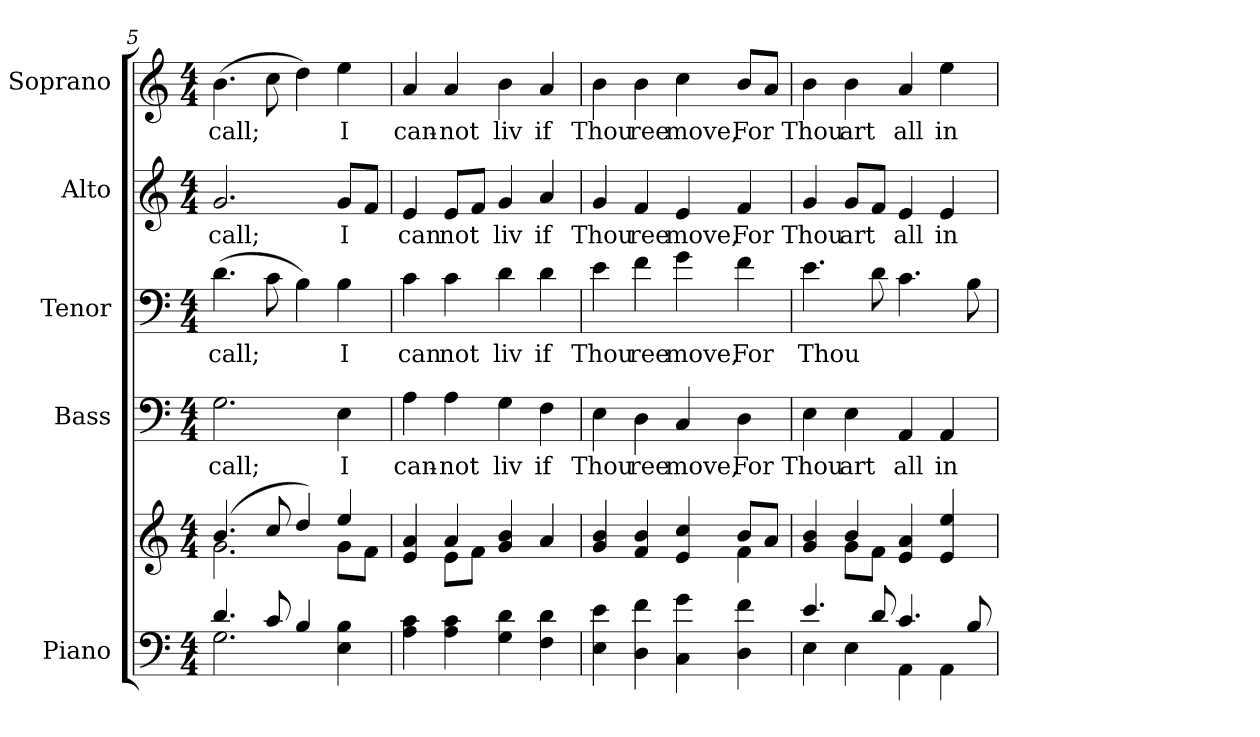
**kern	**kern	**kern	**text	**kern	**text	**kern	**text	**kern	**text
*part5	*part5	*part4	*part4	*part3	*part3	*part2	*part2	*part1	*part1
*staff6	*staff5	*staff4	*staff4	*staff3	*staff3	*staff2	*staff2	*staff1	*staff1
*I"Piano	*	*I"Bass	*	*I"Tenor	*	*I"Alto	*	*I"Soprano	*
*I'Pno.	*	*I'B.	*	*I'T.	*	*I'A.	*	*I'S.	*
!!LO:PB:g=z
*clefF4	*clefG2	*clefF4	*	*clefF4	*	*clefG2	*	*clefG2	*
*k[]	*k[]	*k[]	*	*k[]	*	*k[]	*	*k[]	*
*C:	*C:	*C:	*	*C:	*	*C:	*	*C:	*
*M4/4	*M4/4	*M4/4	*	*M4/4	*	*M4/4	*	*M4/4	*
=5	=5	=5	=5	=5	=5	=5	=5	=5	=5
*^	*^	*	*	*	*	*	*	*	*
!	!	!	!	!	!LO:LY:b:color=#000000	!	!	!	!	!	!
!	!	!	!	!	!	!	!LO:LY:b:color=#000000	!	!	!	!
!	!	!	!	!	!	!	!	!	!LO:LY:b:color=#000000	!	!
!	!	!	!	!	!	!	!	!	!	!	!LO:LY:b:color=#000000
4.di/	2.Gi\	(4.bi/	2.gi\	2.Gi\	call;	(4.di\	call;	2.gi/	call;	(4.bi\	call;
8ci/	.	8cci/	.	.	.	8ci\	.	.	.	8cci\	.
4Bi/	.	4ddi/)	.	.	.	4Bi\)	.	.	.	4ddi\)	.
!	!	!	!	!	!LO:LY:b:color=#000000	!	!	!	!	!	!
!	!	!	!	!	!	!	!LO:LY:b:color=#000000	!	!	!	!
!	!	!	!	!	!	!	!	!	!LO:LY:b:color=#000000	!	!
!	!	!	!	!	!	!	!	!	!	!	!LO:LY:b:color=#000000
4Ei\ 4Bi	4ryy	4eei/	8gi\L	4Ei\	I	4Bi\	I	8gi/L	I	4eei\	I
.	.	.	8fi\J	.	.	.	.	8fi/J	.	.	.
*v	*v	*	*	*	*	*	*	*	*	*	*
=6	=6	=6	=6	=6	=6	=6	=6	=6	=6	=6
!	!	!	!	!LO:LY:b:color=#000000	!	!	!	!	!	!
!	!	!	!	!	!	!LO:LY:b:color=#000000	!	!	!	!
!	!	!	!	!	!	!	!	!LO:LY:b:color=#000000	!	!
!	!	!	!	!	!	!	!	!	!	!LO:LY:b:color=#000000
4Ai\ 4ci	4ei/ 4ai	4ryy	4Ai\	can-	4ci\	can	4ei/	can	4ai/	can-
!	!	!	!	!LO:LY:b:color=#000000	!	!	!	!	!	!
!	!	!	!	!	!	!LO:LY:b:color=#000000	!	!	!	!
!	!	!	!	!	!	!	!	!LO:LY:b:color=#000000	!	!
!	!	!	!	!	!	!	!	!	!	!LO:LY:b:color=#000000
4Ai\ 4ci	4ai/	8ei\L	4Ai\	-not	4ci\	not	8ei/L	not	4ai/	-not
.	.	8fi\J	.	.	.	.	8fi/J	.	.	.
!	!	!	!	!LO:LY:b:color=#000000	!	!	!	!	!	!
!	!	!	!	!	!	!LO:LY:b:color=#000000	!	!	!	!
!	!	!	!	!	!	!	!	!LO:LY:b:color=#000000	!	!
!	!	!	!	!	!	!	!	!	!	!LO:LY:b:color=#000000
4Gi\ 4di	4gi/ 4bi	2ryy	4Gi\	liv	4di\	liv	4gi/	liv	4bi\	liv
!	!	!	!	!LO:LY:b:color=#000000	!	!	!	!	!	!
!	!	!	!	!	!	!LO:LY:b:color=#000000	!	!	!	!
!	!	!	!	!	!	!	!	!LO:LY:b:color=#000000	!	!
!	!	!	!	!	!	!	!	!	!	!LO:LY:b:color=#000000
4Fi\ 4di	4ai/	.	4Fi\	if	4di\	if	4ai/	if	4ai/	if
=7	=7	=7	=7	=7	=7	=7	=7	=7	=7	=7
*	*	*^	*	*	*	*	*	*	*	*
!	!	!	!	!	!LO:LY:b:color=#000000	!	!	!	!	!	!
!	!	!	!	!	!	!	!LO:LY:b:color=#000000	!	!	!	!
!	!	!	!	!	!	!	!	!	!LO:LY:b:color=#000000	!	!
!	!	!	!	!	!	!	!	!	!	!	!LO:LY:b:color=#000000
4Ei\ 4ei	4gi/ 4bi	2ryy	2ryy	4Ei\	Thou	4ei\	Thou	4gi/	Thou	4bi\	Thou
!	!	!	!	!	!LO:LY:b:color=#000000	!	!	!	!	!	!
!	!	!	!	!	!	!	!LO:LY:b:color=#000000	!	!	!	!
!	!	!	!	!	!	!	!	!	!LO:LY:b:color=#000000	!	!
!	!	!	!	!	!	!	!	!	!	!	!LO:LY:b:color=#000000
4Di\ 4fi	4fi/ 4bi	.	.	4Di\	ree	4fi\	ree	4fi/	ree	4bi\	ree
!	!	!	!	!	!LO:LY:b:color=#000000	!	!	!	!	!	!
!	!	!	!	!	!	!	!LO:LY:b:color=#000000	!	!	!	!
!	!	!	!	!	!	!	!	!	!LO:LY:b:color=#000000	!	!
!	!	!	!	!	!	!	!	!	!	!	!LO:LY:b:color=#000000
4Ci\ 4gi	4ei/ 4cci	4ryy	2ryy	4Ci/	move,	4gi\	move,	4ei/	move,	4cci\	move,
!	!	!	!	!	!LO:LY:b:color=#000000	!	!	!	!	!	!
!	!	!	!	!	!	!	!LO:LY:b:color=#000000	!	!	!	!
!	!	!	!	!	!	!	!	!	!LO:LY:b:color=#000000	!	!
!	!	!	!	!	!	!	!	!	!	!	!LO:LY:b:color=#000000
4Di\ 4fi	8bi/L	4fi\	.	4Di\	For	4fi\	For	4fi/	For	8bi/L	For
.	8ai/J	.	.	.	.	.	.	.	.	8ai/J	.
*	*	*v	*v	*	*	*	*	*	*	*	*
=8	=8	=8	=8	=8	=8	=8	=8	=8	=8	=8
*^	*	*	*	*	*	*	*	*	*	*
!	!	!	!	!	!LO:LY:b:color=#000000	!	!	!	!	!	!
!	!	!	!	!	!	!	!LO:LY:b:color=#000000	!	!	!	!
!	!	!	!	!	!	!	!	!	!LO:LY:b:color=#000000	!	!
!	!	!	!	!	!	!	!	!	!	!	!LO:LY:b:color=#000000
4.ei/	4Ei\	4gi/ 4bi	4ryy	4Ei\	Thou	4.ei\	Thou	4gi/	Thou	4bi\	Thou
!	!	!	!	!	!LO:LY:b:color=#000000	!	!	!	!	!	!
!	!	!	!	!	!	!	!	!	!LO:LY:b:color=#000000	!	!
!	!	!	!	!	!	!	!	!	!	!	!LO:LY:b:color=#000000
.	4Ei\	4bi/	8gi\L	4Ei\	art	.	.	8gi/L	art	4bi\	art
8di/	.	.	8fi\J	.	.	8di\	.	8fi/J	.	.	.
!	!	!	!	!	!LO:LY:b:color=#000000	!	!	!	!	!	!
!	!	!	!	!	!	!	!	!	!LO:LY:b:color=#000000	!	!
!	!	!	!	!	!	!	!	!	!	!	!LO:LY:b:color=#000000
4.ci/	4AAi\	4ei/ 4ai	2ryy	4AAi/	all	4.ci\	.	4ei/	all	4ai/	all
!	!	!	!	!	!LO:LY:b:color=#000000	!	!	!	!	!	!
!	!	!	!	!	!	!	!	!	!LO:LY:b:color=#000000	!	!
!	!	!	!	!	!	!	!	!	!	!	!LO:LY:b:color=#000000
.	4AAi\	4ei/ 4eei	.	4AAi/	in	.	.	4ei/	in	4eei\	in
8Bi/	.	.	.	.	.	8Bi\	.	.	.	.	.
*v	*v	*	*	*	*	*	*	*	*	*	*
*	*v	*v	*	*	*	*	*	*	*	*
=	=	=	=	=	=	=	=	=	=
*-	*-	*-	*-	*-	*-	*-	*-	*-	*-
